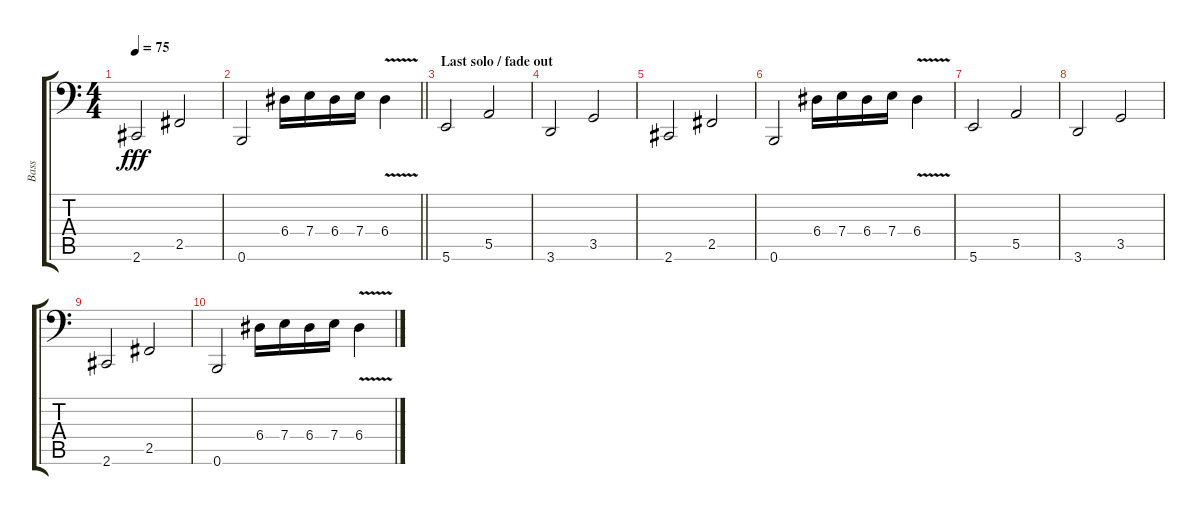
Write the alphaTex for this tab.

\track ("Bass" "Bass") {instrument electricbassfinger}
\staff {score tabs}
\tuning (B2 Gb2 D2 A1 E1 B0) {hide}
\ts (4 4)
\tempo 75
\clef f4
\ks c
2.6.2{dy fff} 2.5.2 |
\barLineRight lightlight
0.6.2 6.4.16 7.4.16 6.4.16 7.4.16 6.4{v}.4 |
\section ("" "Last solo / fade out")
5.6.2 5.5.2 |
3.6.2 3.5.2 |
2.6.2 2.5.2 |
0.6.2 6.4.16 7.4.16 6.4.16 7.4.16 6.4{v}.4 |
5.6.2 5.5.2 |
3.6.2 3.5.2 |
2.6.2 2.5.2 |
0.6.2 6.4.16 7.4.16 6.4.16 7.4.16 6.4{v}.4
